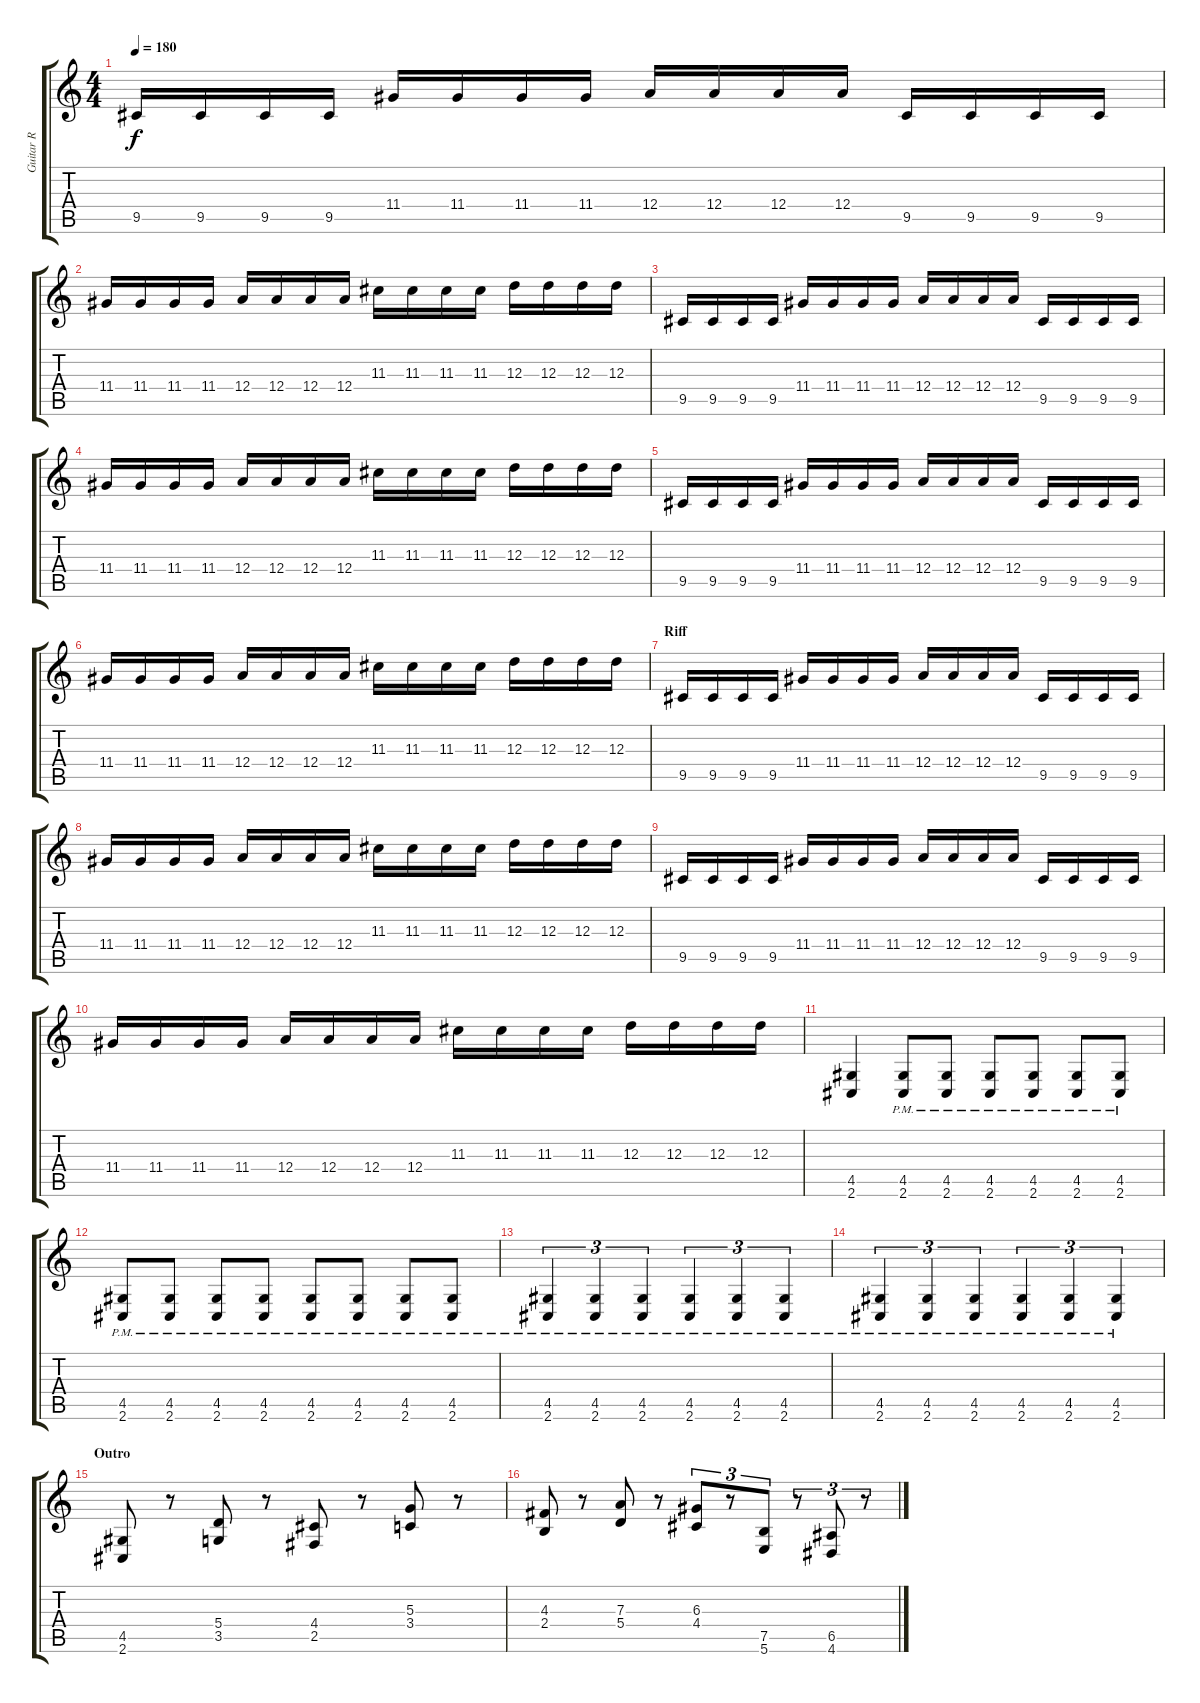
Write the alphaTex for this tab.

\track ("Guitar R" "Guitar R") {instrument distortionguitar}
\staff {score tabs}
\tuning (B3 Gb3 D3 A2 E2 B1) {hide}
\ts (4 4)
\tempo 180
\clef g2
\ks c
9.5.16{dy f} 9.5.16 9.5.16 9.5.16 11.4.16 11.4.16 11.4.16 11.4.16 12.4.16 12.4.16 12.4.16 12.4.16 9.5.16 9.5.16 9.5.16 9.5.16 |
11.4.16 11.4.16 11.4.16 11.4.16 12.4.16 12.4.16 12.4.16 12.4.16 11.3.16 11.3.16 11.3.16 11.3.16 12.3.16 12.3.16 12.3.16 12.3.16 |
9.5.16 9.5.16 9.5.16 9.5.16 11.4.16 11.4.16 11.4.16 11.4.16 12.4.16 12.4.16 12.4.16 12.4.16 9.5.16 9.5.16 9.5.16 9.5.16 |
11.4.16 11.4.16 11.4.16 11.4.16 12.4.16 12.4.16 12.4.16 12.4.16 11.3.16 11.3.16 11.3.16 11.3.16 12.3.16 12.3.16 12.3.16 12.3.16 |
9.5.16 9.5.16 9.5.16 9.5.16 11.4.16 11.4.16 11.4.16 11.4.16 12.4.16 12.4.16 12.4.16 12.4.16 9.5.16 9.5.16 9.5.16 9.5.16 |
11.4.16 11.4.16 11.4.16 11.4.16 12.4.16 12.4.16 12.4.16 12.4.16 11.3.16 11.3.16 11.3.16 11.3.16 12.3.16 12.3.16 12.3.16 12.3.16 |
\section ("" "Riff")
9.5.16 9.5.16 9.5.16 9.5.16 11.4.16 11.4.16 11.4.16 11.4.16 12.4.16 12.4.16 12.4.16 12.4.16 9.5.16 9.5.16 9.5.16 9.5.16 |
11.4.16 11.4.16 11.4.16 11.4.16 12.4.16 12.4.16 12.4.16 12.4.16 11.3.16 11.3.16 11.3.16 11.3.16 12.3.16 12.3.16 12.3.16 12.3.16 |
9.5.16 9.5.16 9.5.16 9.5.16 11.4.16 11.4.16 11.4.16 11.4.16 12.4.16 12.4.16 12.4.16 12.4.16 9.5.16 9.5.16 9.5.16 9.5.16 |
11.4.16 11.4.16 11.4.16 11.4.16 12.4.16 12.4.16 12.4.16 12.4.16 11.3.16 11.3.16 11.3.16 11.3.16 12.3.16 12.3.16 12.3.16 12.3.16 |
(4.5 2.6).4 (4.5{pm} 2.6{pm}).8 (4.5{pm} 2.6{pm}).8 (4.5{pm} 2.6{pm}).8 (4.5{pm} 2.6{pm}).8 (4.5{pm} 2.6{pm}).8 (4.5{pm} 2.6{pm}).8 |
(4.5{pm} 2.6{pm}).8 (4.5{pm} 2.6{pm}).8 (4.5{pm} 2.6{pm}).8 (4.5{pm} 2.6{pm}).8 (4.5{pm} 2.6{pm}).8 (4.5{pm} 2.6{pm}).8 (4.5{pm} 2.6{pm}).8 (4.5{pm} 2.6{pm}).8 |
(4.5{pm} 2.6{pm}).4{tu (3 2)} (4.5{pm} 2.6{pm}).4{tu (3 2)} (4.5{pm} 2.6{pm}).4{tu (3 2)} (4.5{pm} 2.6{pm}).4{tu (3 2)} (4.5{pm} 2.6{pm}).4{tu (3 2)} (4.5{pm} 2.6{pm}).4{tu (3 2)} |
(4.5{pm} 2.6{pm}).4{tu (3 2)} (4.5{pm} 2.6{pm}).4{tu (3 2)} (4.5{pm} 2.6{pm}).4{tu (3 2)} (4.5{pm} 2.6{pm}).4{tu (3 2)} (4.5{pm} 2.6{pm}).4{tu (3 2)} (4.5{pm} 2.6{pm}).4{tu (3 2)} |
\section ("" "Outro")
(4.5 2.6).8 r.8 (5.4 3.5).8 r.8 (4.4 2.5).8 r.8 (5.3 3.4).8 r.8 |
(4.3 2.4).8 r.8 (7.3 5.4).8 r.8 (6.3 4.4).8{tu (3 2)} r.8{tu (3 2)} (7.5 5.6).8{tu (3 2)} r.8{tu (3 2)} (6.5 4.6).8{tu (3 2)} r.8{tu (3 2)}
